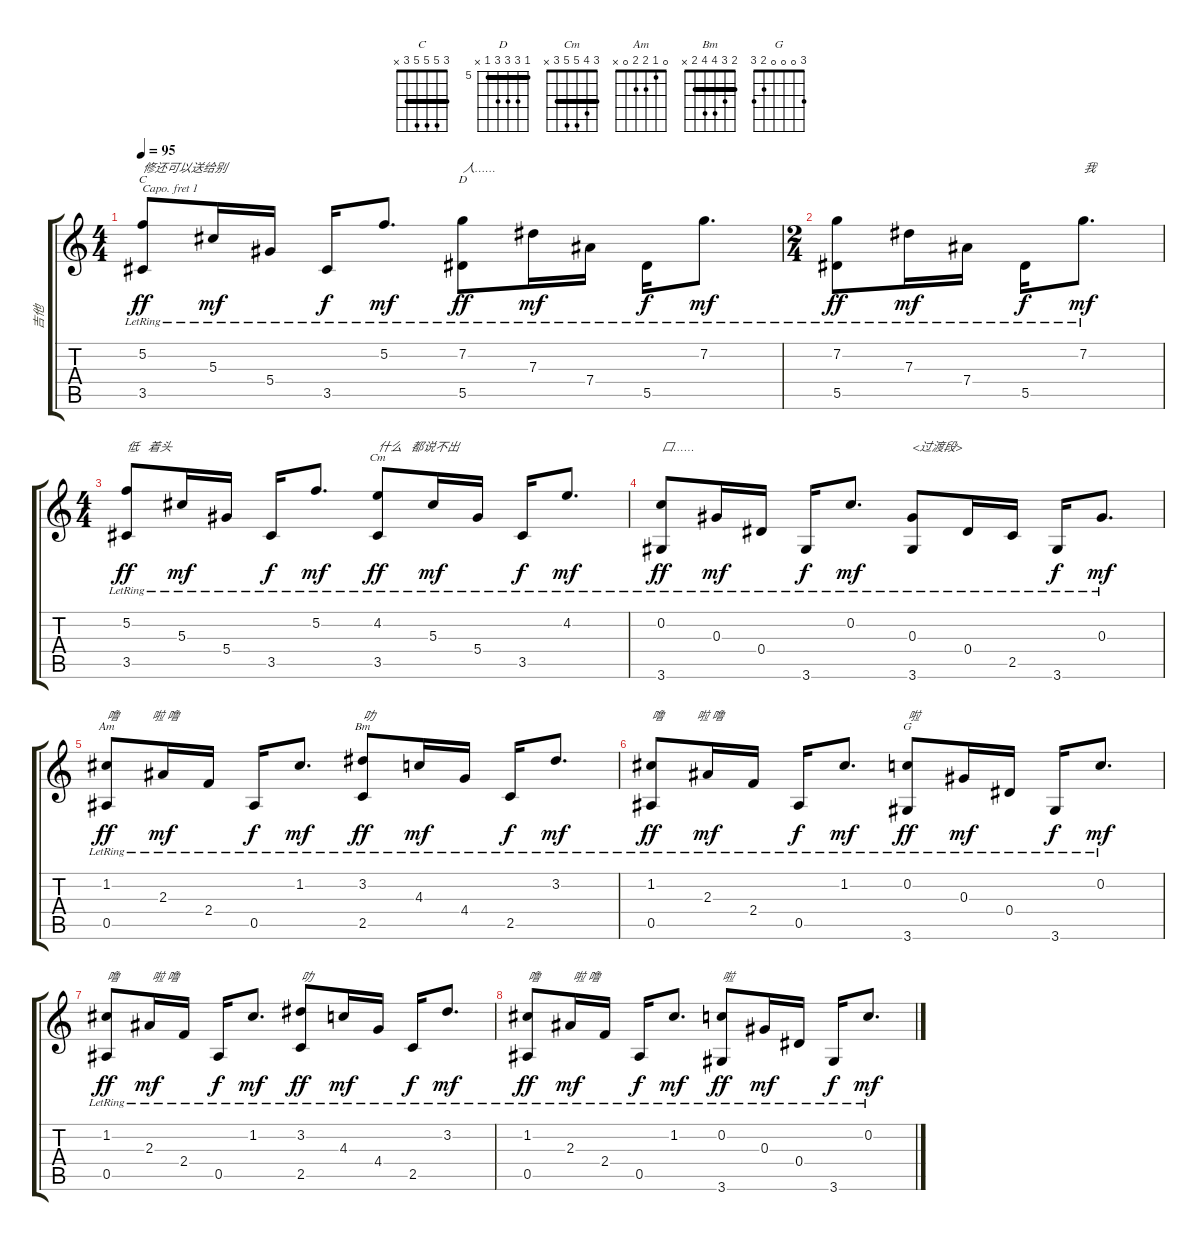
\track ("吉他" "吉他") {instrument acousticguitarsteel}
\staff {score tabs}
\capo 1
\tuning (E4 B3 G3 D3 A2 E2) {hide}
\chord ("C" 3 5 5 5 3 x) {barre 3}
\chord ("D" 5 7 7 7 5 x) {firstfret 5 barre 5}
\chord ("Cm" 3 4 5 5 3 x) {barre 3}
\chord ("Am" 0 1 2 2 0 x)
\chord ("Bm" 2 3 4 4 2 x) {barre 2}
\chord ("G" 3 0 0 0 2 3)
\ts (4 4)
\tempo 95
\clef g2
\ks c
(5.2{lr} 3.5{lr}).8{ch "C" txt "修还可以送给别" dy ff} 5.3{lr}.16{dy mf} 5.4{lr}.16 3.5{lr}.16{dy f} 5.2{lr}.8{d dy mf} (7.2{lr} 5.5{lr}).8{ch "D" txt "人……" dy ff} 7.3{lr}.16{dy mf} 7.4{lr}.16 5.5{lr}.16{dy f} 7.2{lr}.8{d dy mf} |
\ts (2 4)
(7.2{lr} 5.5{lr}).8{dy ff} 7.3{lr}.16{dy mf} 7.4{lr}.16 5.5{lr}.16{dy f} 7.2{lr}.8{d txt "我" dy mf} |
\ts (4 4)
(5.2{lr} 3.5{lr}).8{txt "低   着头" dy ff} 5.3{lr}.16{dy mf} 5.4{lr}.16 3.5{lr}.16{dy f} 5.2{lr}.8{d dy mf} (4.2{lr} 3.5{lr}).8{ch "Cm" txt "什么   都说不出" dy ff} 5.3{lr}.16{dy mf} 5.4{lr}.16 3.5{lr}.16{dy f} 4.2{lr}.8{d dy mf} |
(0.2{lr} 3.6{lr}).8{txt "口……" dy ff} 0.3{lr}.16{dy mf} 0.4{lr}.16 3.6{lr}.16{dy f} 0.2{lr}.8{d dy mf} (0.3{lr} 3.6{lr}).8{txt "<过渡段>"} 0.4{lr}.16 2.5{lr}.16 3.6{lr}.16{dy f} 0.3{lr}.8{d dy mf} |
(1.2{lr} 0.5{lr}).8{ch "Am" txt "噜           啦 噜" dy ff} 2.3{lr}.16{dy mf} 2.4{lr}.16 0.5{lr}.16{dy f} 1.2{lr}.8{d dy mf} (3.2{lr} 2.5{lr}).8{ch "Bm" txt "叻" dy ff} 4.3{lr}.16{dy mf} 4.4{lr}.16 2.5{lr}.16{dy f} 3.2{lr}.8{d dy mf} |
(1.2{lr} 0.5{lr}).8{txt "噜           啦 噜" dy ff} 2.3{lr}.16{dy mf} 2.4{lr}.16 0.5{lr}.16{dy f} 1.2{lr}.8{d dy mf} (0.2{lr} 3.6{lr}).8{ch "G" txt "啦" dy ff} 0.3{lr}.16{dy mf} 0.4{lr}.16 3.6{lr}.16{dy f} 0.2{lr}.8{d dy mf} |
(1.2{lr} 0.5{lr}).8{txt "噜           啦 噜" dy ff} 2.3{lr}.16{dy mf} 2.4{lr}.16 0.5{lr}.16{dy f} 1.2{lr}.8{d dy mf} (3.2{lr} 2.5{lr}).8{txt "叻" dy ff} 4.3{lr}.16{dy mf} 4.4{lr}.16 2.5{lr}.16{dy f} 3.2{lr}.8{d dy mf} |
(1.2{lr} 0.5{lr}).8{txt "噜           啦 噜" dy ff} 2.3{lr}.16{dy mf} 2.4{lr}.16 0.5{lr}.16{dy f} 1.2{lr}.8{d dy mf} (0.2{lr} 3.6{lr}).8{txt "啦" dy ff} 0.3{lr}.16{dy mf} 0.4{lr}.16 3.6{lr}.16{dy f} 0.2{lr}.8{d dy mf}
